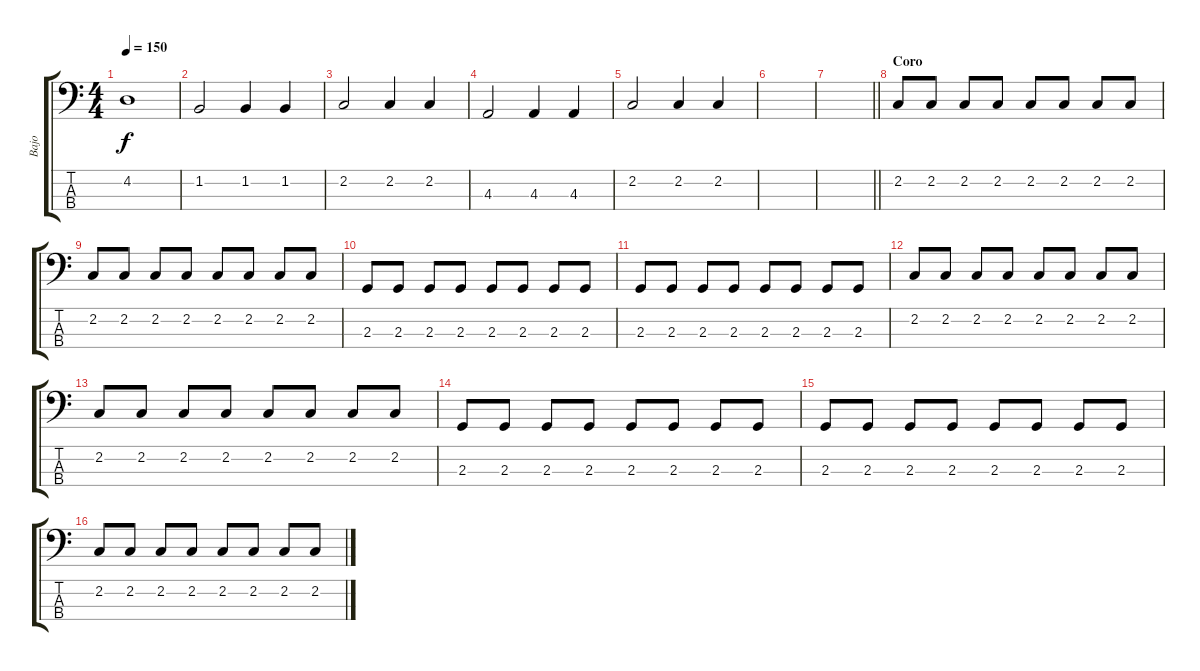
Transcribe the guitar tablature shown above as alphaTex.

\track ("Bajo" "Bajo") {instrument electricbassfinger}
\staff {score tabs}
\tuning (Eb2 Bb1 F1 C1) {hide}
\ts (4 4)
\tempo 150
\clef f4
\ks c
4.2.1{dy f} |
1.2.2 1.2.4 1.2.4 |
2.2.2 2.2.4 2.2.4 |
4.3.2 4.3.4 4.3.4 |
2.2.2 2.2.4 2.2.4 |
|
\barLineRight lightlight
|
\section ("" "Coro")
2.2.8 2.2.8 2.2.8 2.2.8 2.2.8 2.2.8 2.2.8 2.2.8 |
2.2.8 2.2.8 2.2.8 2.2.8 2.2.8 2.2.8 2.2.8 2.2.8 |
2.3.8 2.3.8 2.3.8 2.3.8 2.3.8 2.3.8 2.3.8 2.3.8 |
2.3.8 2.3.8 2.3.8 2.3.8 2.3.8 2.3.8 2.3.8 2.3.8 |
2.2.8 2.2.8 2.2.8 2.2.8 2.2.8 2.2.8 2.2.8 2.2.8 |
2.2.8 2.2.8 2.2.8 2.2.8 2.2.8 2.2.8 2.2.8 2.2.8 |
2.3.8 2.3.8 2.3.8 2.3.8 2.3.8 2.3.8 2.3.8 2.3.8 |
2.3.8 2.3.8 2.3.8 2.3.8 2.3.8 2.3.8 2.3.8 2.3.8 |
2.2.8 2.2.8 2.2.8 2.2.8 2.2.8 2.2.8 2.2.8 2.2.8
